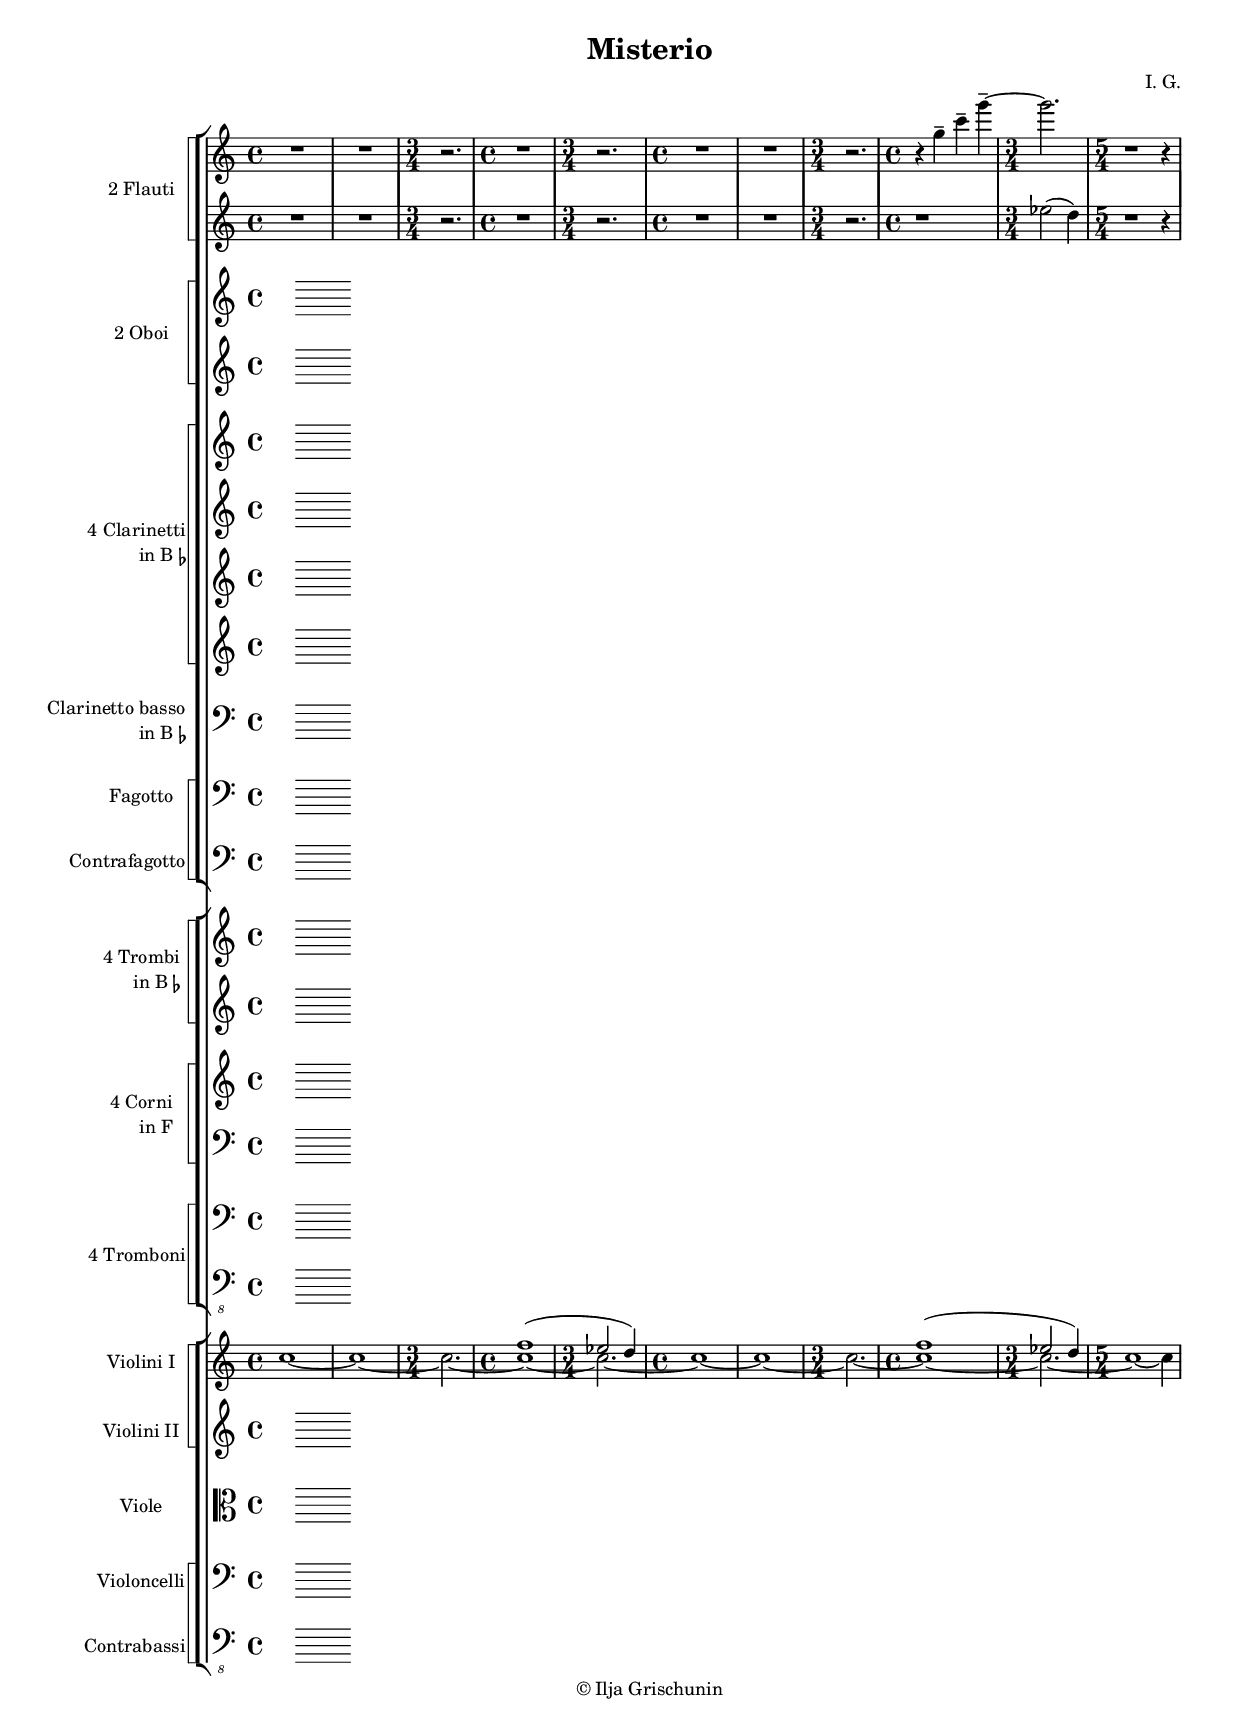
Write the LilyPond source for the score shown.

\version "2.18.2"

\language "deutsch"

\header {
  title = "Misterio"
  meter = ""
  composer = "I. G."
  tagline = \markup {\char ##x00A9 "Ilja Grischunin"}
}
#(ly:set-option 'relative-includes #t)
#(set-global-staff-size 16)
\paper {
  system-separator-markup = \slashSeparator
  %#(set-paper-size "a4")
  indent = 1.5\cm  % space for instrumentName
  short-indent = 1.0\cm  % space for shortInstrumentName
  top-system-spacing #'basic-distance = #15
  top-markup-spacing #'basic-distance = #8
  markup-system-spacing #'basic-distance = #26
  system-system-spacing #'basic-distance = #20
  last-bottom-spacing #'basic-distance = #15
  two-sided = ##t
  inner-margin = 20
  outer-margin = 10
}
\layout {
  \context {
    \RemoveEmptyStaffContext
  }
  \context {
    \Score
    \remove "Timing_translator"
    \remove "Default_bar_line_engraver"
  }
  \context {
    \Staff
    \consists "Timing_translator"
    \consists "Default_bar_line_engraver"
  }
}

\version "2.18.0"
\language "deutsch"
fluteOneMusic = \relative {
  %\override Staff.TimeSignature #'stencil = ##f
  \set Score.skipBars = ##t
  \time 4/4 R1*2
  \time 3/4 r2.
  \time 4/4 r1
  \time 3/4 r2.
  \time 4/4 R1*2
  \time 3/4 r2.
  \time 4/4 r4 g''-- c-- g'--~
  \time 3/4 g2.
  \time 5/4 r1 r4
}

\version "2.18.0"
\language "deutsch"
fluteTwoMusic = \relative {
  %\override Staff.TimeSignature #'stencil = ##f
  \set Score.skipBars = ##t
  \time 4/4 R1*2
  \time 3/4 r2.
  \time 4/4 r1
  \time 3/4 r2.
  \time 4/4 R1*2
  \time 3/4 r2.
  \time 4/4 r1
  \time 3/4 es''2( d4)
  \time 5/4 r1 r4
}

\version "2.18.0"
\language "deutsch"
oboeMusic = \relative {
  \set Score.skipBars = ##t
  
}

\version "2.18.0"
\language "deutsch"
clarinetOneMusic = \relative {
  \set Score.skipBars = ##t
  
}

\version "2.18.0"
\language "deutsch"
clarinetTwoMusic = \relative {
  \set Score.skipBars = ##t
  
}

\version "2.18.0"
\language "deutsch"
clarinetBassMusic = \relative {
  \clef bass
  \set Score.skipBars = ##t
  
}

\version "2.18.0"
\language "deutsch"
fagottoMusic = \relative {
  \clef bass
  \set Score.skipBars = ##t
  
}

%%%%%%%%%%%%%%%%%%

\version "2.18.0"
\language "deutsch"
trumpetMusic = \relative {
  \set Score.skipBars = ##t
  
}

\version "2.18.0"
\language "deutsch"
cornoOneMusic = \relative {
  \set Score.skipBars = ##t
  
}

\version "2.18.0"
\language "deutsch"
cornoTwoMusic = \relative {
  \clef bass
  \set Score.skipBars = ##t
  
}

\version "2.18.0"
\language "deutsch"
trombonMusic = \relative {
  \clef bass
  \set Score.skipBars = ##t
  
}

\version "2.18.0"
\language "deutsch"
tubaMusic = \relative {
  \clef "bass_8"
  \set Score.skipBars = ##t
  
}

%%%%%%%%%%%%%%%%%%

\version "2.18.0"
\language "deutsch"
vniOneMusic = \relative {
  \set Score.skipBars = ##t
  <<
    {
      \time 4/4 s1*2
      \time 3/4 s2.
      \time 4/4 f''1(
      \time 3/4 es2 d4)
      \time 4/4 s1*2
      \time 3/4 s2.
      \time 4/4 f1(
      \time 3/4 es2 d4)
      \time 5/4 s1 s4
    }
    \\
    {
      c1~ c~ c2.~ c1~ c2.~ c1~ c~ c2.~ c1~ c2.~ c1~ c4
    }
  >>
}

\version "2.18.0"
\language "deutsch"
\include "noteHeads.ly"
vniTwoMusic = \relative {
  \set Score.skipBars = ##t
  
}

\version "2.18.0"
\language "deutsch"
\include "noteHeads.ly"
vleMusic = \relative {
  \clef alto
  \set Score.skipBars = ##t
  
}

\version "2.18.0"
\language "deutsch"
vcMusic = \relative {
  \clef bass
  \set Score.skipBars = ##t
  
}

\version "2.18.2"

\language "deutsch"

makeOctaves =
#(define-music-function (parser location arg mus)
   (integer? ly:music?)
   #{<<  \withMusicProperty #'to-relative-callback
         #(lambda (m p)
            (let ((mu (ly:music-property m 'element)))
              (ly:music-transpose mu (ly:make-pitch (- arg) 0 0))
              (ly:make-music-relative! mu p)
              (ly:music-transpose mu (ly:make-pitch arg 0 0)))
            p)
         \transpose c' $(ly:make-pitch arg 0 0) $mus
         $mus
     >>
   #})

cbMusic = \relative {
  \clef "bass_8"
  \set Score.skipBars = ##t
  
}

%%%%%%%%%%%%%%%%%%

\score {
  <<
    \new StaffGroup = "StaffGroup_woodwinds" <<
      \new StaffGroup = "GrandStaff_flute" \with {
        instrumentName = \markup {
          \right-column {
            "2 Flauti"
          }
        }
        shortInstrumentName = \markup {
          \right-column {
            "Fl"
          }
        }
        systemStartDelimiter = #'SystemStartSquare
      }
      <<
        \new Staff = "Staff_flute" {
          \fluteOneMusic
        }
        \new Staff = "Staff_flute" {
          \fluteTwoMusic
        }
      >>
      \new StaffGroup = "GrandStaff_oboe" \with {
        instrumentName = \markup {
          \right-column {
            "2 Oboi"
          }
        }
        shortInstrumentName = \markup {
          \right-column {
            "Ob"
          }
        }
        systemStartDelimiter = #'SystemStartSquare
      }
      <<
        \new Staff = "Staff_oboe" {
          \oboeMusic
        }
        \new Staff = "Staff_oboe" {
          \oboeMusic
        }
      >>
      \new StaffGroup = "GrandStaff_clarinetto" \with {
        instrumentName = \markup {
          \right-column {
            "4 Clarinetti"
            \line { "in B" \smaller \flat }
          }
        }
        shortInstrumentName = \markup {
          \right-column {
            "Cl"
            \line { "in B" \smaller \flat }
          }
        }
        systemStartDelimiter = #'SystemStartSquare
      }
      <<
        \new Staff = "Staff_clarinet1" {
          \transpose b c'
          \clarinetOneMusic
        }

        \new Staff = "Staff_clarinet2" {
          \transpose b c'
          \clarinetTwoMusic
        }
        \new Staff = "Staff_clarinet1" {
          \transpose b c'
          \clarinetOneMusic
        }

        \new Staff = "Staff_clarinet2" {
          \transpose b c'
          \clarinetTwoMusic
        }
      >>
      \new Staff = "Staff_ClarinetBass" {
        \set Staff.instrumentName = \markup {
          \right-column {
            "Clarinetto basso"
            \line { "in B" \smaller \flat }
          }
        }
        \set Staff.shortInstrumentName = \markup {
          \right-column {
            "BCl"
            \line { "in B" \smaller \flat }
          }
        }
        \transpose b, c'
        \clarinetBassMusic
      }
      \new StaffGroup = "GrandStaff_fagotti" \with {
        systemStartDelimiter = #'SystemStartSquare
      }
      <<
        \new Staff = "Staff_fagotto" {
          \set Staff.instrumentName = #"Fagotto"
          \set Staff.shortInstrumentName = #"Fag"
          \fagottoMusic
        }
        \new Staff = "Staff_fagotto" {
          \set Staff.instrumentName = #"Contrafagotto"
          \set Staff.shortInstrumentName = #"CFag"
          \fagottoMusic
        }
      >>
    >>

    \new StaffGroup = "StaffGroup_brass" <<
      \new StaffGroup = "GrandStaff_trombi" \with {
        instrumentName = \markup {
          \right-column {
            "4 Trombi"
            \line { "in B" \smaller \flat }
          }
        }
        shortInstrumentName = \markup {
          \right-column {
            "Tb"
            \line { "in B" \smaller \flat }
          }
        }
        systemStartDelimiter = #'SystemStartSquare
      }
      <<
        \new Staff = "Staff_trumpet1" {
          \transpose b c'
          \trumpetMusic
        }
        \new Staff = "Staff_trumpet2" {
          \transpose b c'
          \trumpetMusic
        }
      >>
      \new StaffGroup = "GrandStaff_corni" \with {
        instrumentName = \markup {
          \right-column {
            "4 Corni"
            \line { "in F" }
          }
        }
        shortInstrumentName = \markup {
          \right-column {
            "Cor"
            \line { "in F" }
          }
        }
        systemStartDelimiter = #'SystemStartSquare
      }
      <<
        \new Staff = "Staff_hornI" {
          \transpose f c'
          \cornoOneMusic
        }
        \new Staff = "Staff_horn2" {
          \transpose f c'
          \cornoTwoMusic
        }
      >>
      \new StaffGroup = "GrandStaff_trombon" \with {
        instrumentName = \markup {
          \right-column {
            "4 Tromboni"
          }
        }
        shortInstrumentName = \markup {
          \right-column {
            "Trb"
          }
        }
        systemStartDelimiter = #'SystemStartSquare
      }
      <<
        \new Staff = "Staff_trombon1" {
          \trombonMusic
        }

        \new Staff = "Staff_trombon2" {
          \tubaMusic
        }
      >>
    >>
    \new StaffGroup = "StaffGroup_strings" <<
      \new StaffGroup = "GrandStaff_violins" \with {
        systemStartDelimiter = #'SystemStartSquare
      }
      <<
        \new Staff = "Staff_violinI" {
          \set Staff.instrumentName = #"Violini I"
          \set Staff.shortInstrumentName = #"V-ni I"
          \vniOneMusic
        }

        \new Staff = "Staff_violinII" {
          \set Staff.instrumentName = #"Violini II"
          \set Staff.shortInstrumentName = #"V-ni II"
          \vniTwoMusic
        }
      >>
      \new Staff = "Staff_viola" {
        \set Staff.instrumentName = #"Viole"
        \set Staff.shortInstrumentName = #"V-le"
        \vleMusic
      }

      \new StaffGroup = "GrandStaff_bassi" \with {
        systemStartDelimiter = #'SystemStartSquare
      }
      <<
        \new Staff = "Staff_cello" {
          \set Staff.instrumentName = #"Violoncelli"
          \set Staff.shortInstrumentName = #"Vc"
          \vcMusic
        }
        \new Staff = "Staff_bass" {
          \set Staff.instrumentName = #"Contrabassi"
          \set Staff.shortInstrumentName = #"Cb"
          \cbMusic
        }
      >>
    >>
  >>
}